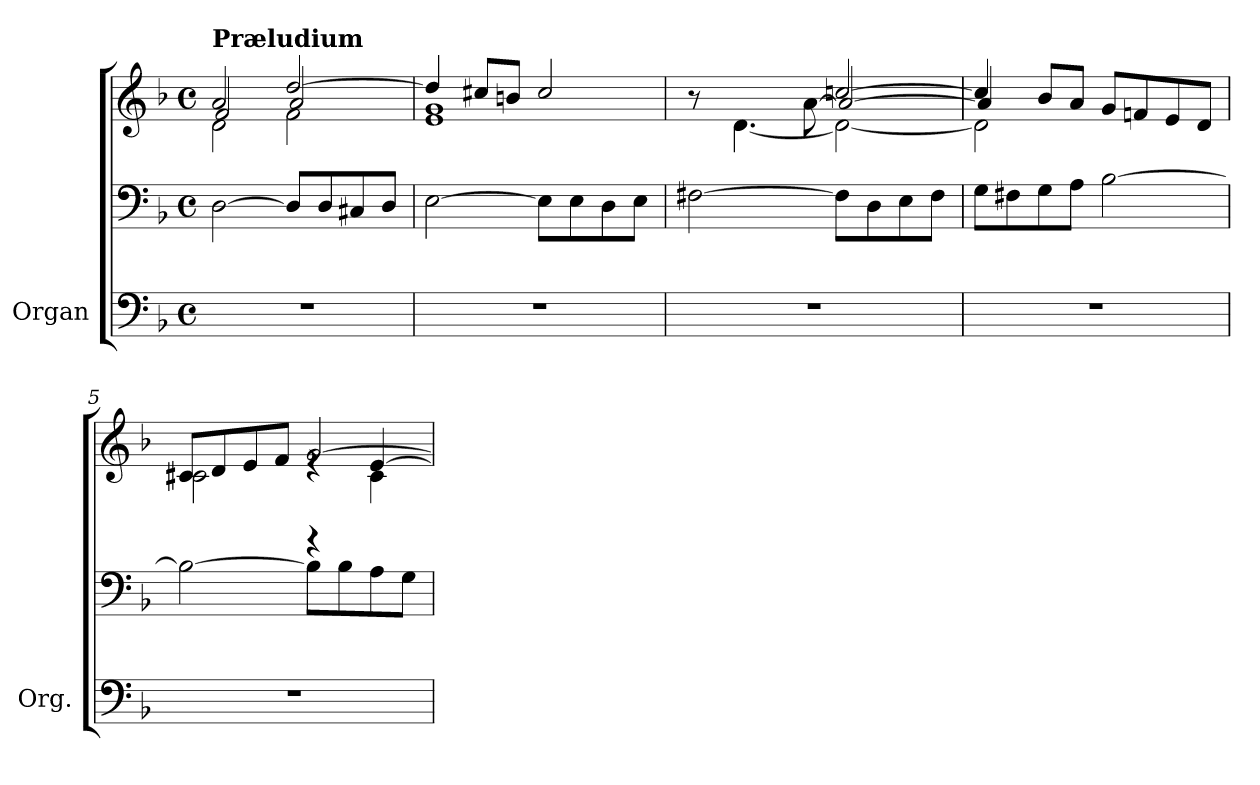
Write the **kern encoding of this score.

**kern	**kern	**kern
*part1	*part1	*part1
*staff3	*staff2	*staff1
*I"Organ	*	*
*I'Org.	*	*
*clefF4	*clefF4	*clefG2
*k[b-]	*k[b-]	*k[b-]
*M4/4	*M4/4	*M4/4
*met(c)	*met(c)	*met(c)
=1	=1	=1
*	*	*^
*	*	*	*^
!	!	!LO:TX:a:B:t=Præludium	!	!
1r	[2D\	2a/	2d\	2f/
.	8D/L]	[2dd/	2f\	2a/
.	8D/	.	.	.
.	8C#X/	.	.	.
.	8D/J	.	.	.
=2	=2	=2	=2	=2
1r	[2E\	4dd/]	1e	1g
.	.	8cc#X/L	.	.
.	.	8bn/J	.	.
.	8E\L]	2cc#/	.	.
.	8E\	.	.	.
.	8D\	.	.	.
.	8E\J	.	.	.
=3	=3	=3	=3	=3
1r	[2F#X\	8r	8ryy	4ryy
.	.	8d/Lyy	[4.d\	.
.	.	8f#X/	.	8ryy
.	.	8a/J	.	[8a\
.	8F#\L]	[2ccn/	2d\_	2a/_
.	8D\	.	.	.
.	8E\	.	.	.
.	8F#\J	.	.	.
=4	=4	=4	=4	=4
1r	8G\L	4cc/]	2d\]	4a/]
.	8F#X\	.	.	.
.	8G\	8b-/L	.	4ryy
.	8A\J	8a/J	.	.
.	[2B-\	8g/L	2ryy	2ryy
.	.	8fn/	.	.
.	.	8e/	.	.
.	.	8d/J	.	.
=5	=5	=5	=5	=5
1r	2B-\_	8c#X/L	2c#\	2ryy
.	.	8d/	.	.
.	.	8e/	.	.
.	.	8f/J	.	.
.	8B-\L]	[2g/	4re	4rEE
.	8B-\	.	.	.
.	8A\	.	4c#\	[4e/
.	8G\J	.	.	.
*	*	*v	*v	*v
=	=	=
*-	*-	*-
